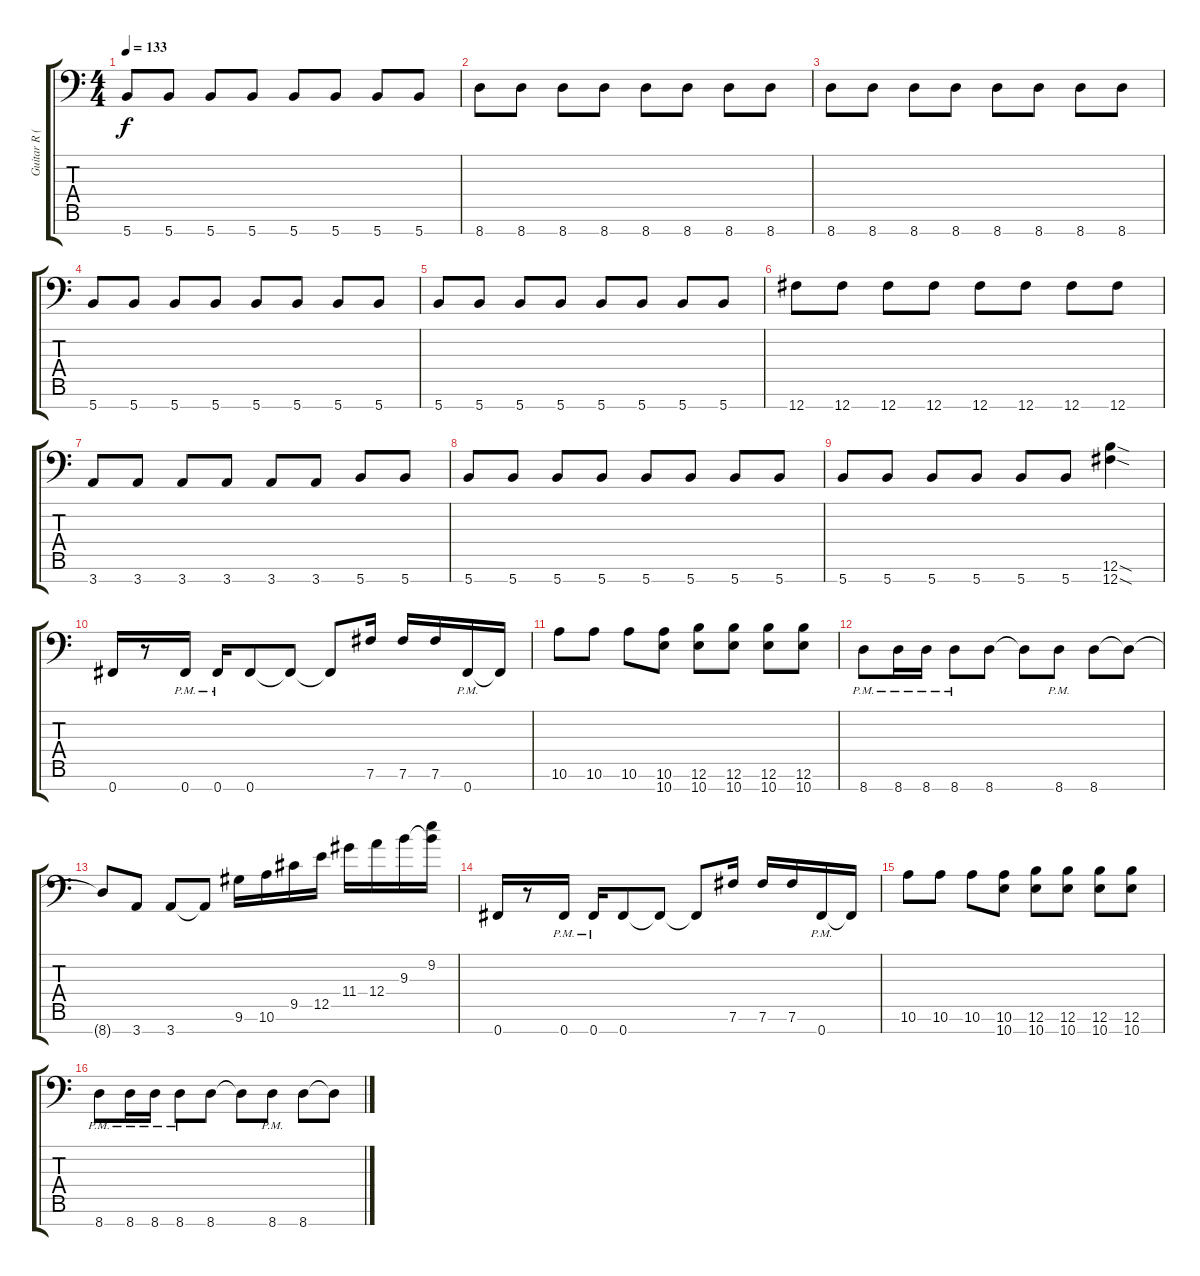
\track ("Guitar R (Bottom 7)" "Guitar R (") {instrument distortionguitar}
\staff {score tabs}
\tuning (B3 G3 D3 A2 E2 B1 Gb1) {hide}
\ts (4 4)
\tempo 133
\clef f4
\ks c
5.7.8{dy f} 5.7.8 5.7.8 5.7.8 5.7.8 5.7.8 5.7.8 5.7.8 |
8.7.8 8.7.8 8.7.8 8.7.8 8.7.8 8.7.8 8.7.8 8.7.8 |
8.7.8 8.7.8 8.7.8 8.7.8 8.7.8 8.7.8 8.7.8 8.7.8 |
5.7.8 5.7.8 5.7.8 5.7.8 5.7.8 5.7.8 5.7.8 5.7.8 |
5.7.8 5.7.8 5.7.8 5.7.8 5.7.8 5.7.8 5.7.8 5.7.8 |
12.7.8 12.7.8 12.7.8 12.7.8 12.7.8 12.7.8 12.7.8 12.7.8 |
3.7.8 3.7.8 3.7.8 3.7.8 3.7.8 3.7.8 5.7.8 5.7.8 |
5.7.8 5.7.8 5.7.8 5.7.8 5.7.8 5.7.8 5.7.8 5.7.8 |
5.7.8 5.7.8 5.7.8 5.7.8 5.7.8 5.7.8 (12.6{sod} 12.7{sod}).4 |
0.7.16 r.8 0.7{pm}.16 0.7{pm}.16 0.7.8 0.7{t}.8 0.7{t}.8 7.6.16 7.6.16 7.6.16 0.7{pm}.16 0.7{t}.16 |
10.6.8 10.6.8 10.6.8 (10.6 10.7).8 (12.6 10.7).8 (12.6 10.7).8 (12.6 10.7).8 (12.6 10.7).8 |
8.7{pm}.8 8.7{pm}.16 8.7{pm}.16 8.7{pm}.8 8.7.8 8.7{t}.8 8.7{pm}.8 8.7.8 8.7{t}.8 |
8.7{t}.8 3.7.8 3.7.8 3.7{t}.8 9.6.16 10.6.16 9.5.16 12.5.16 11.4.16 12.4.16 9.3.16 (9.2 9.3{t}).16 |
0.7.16 r.8 0.7{pm}.16 0.7{pm}.16 0.7.8 0.7{t}.8 0.7{t}.8 7.6.16 7.6.16 7.6.16 0.7{pm}.16 0.7{t}.16 |
10.6.8 10.6.8 10.6.8 (10.6 10.7).8 (12.6 10.7).8 (12.6 10.7).8 (12.6 10.7).8 (12.6 10.7).8 |
8.7{pm}.8 8.7{pm}.16 8.7{pm}.16 8.7{pm}.8 8.7.8 8.7{t}.8 8.7{pm}.8 8.7.8 8.7{t}.8
